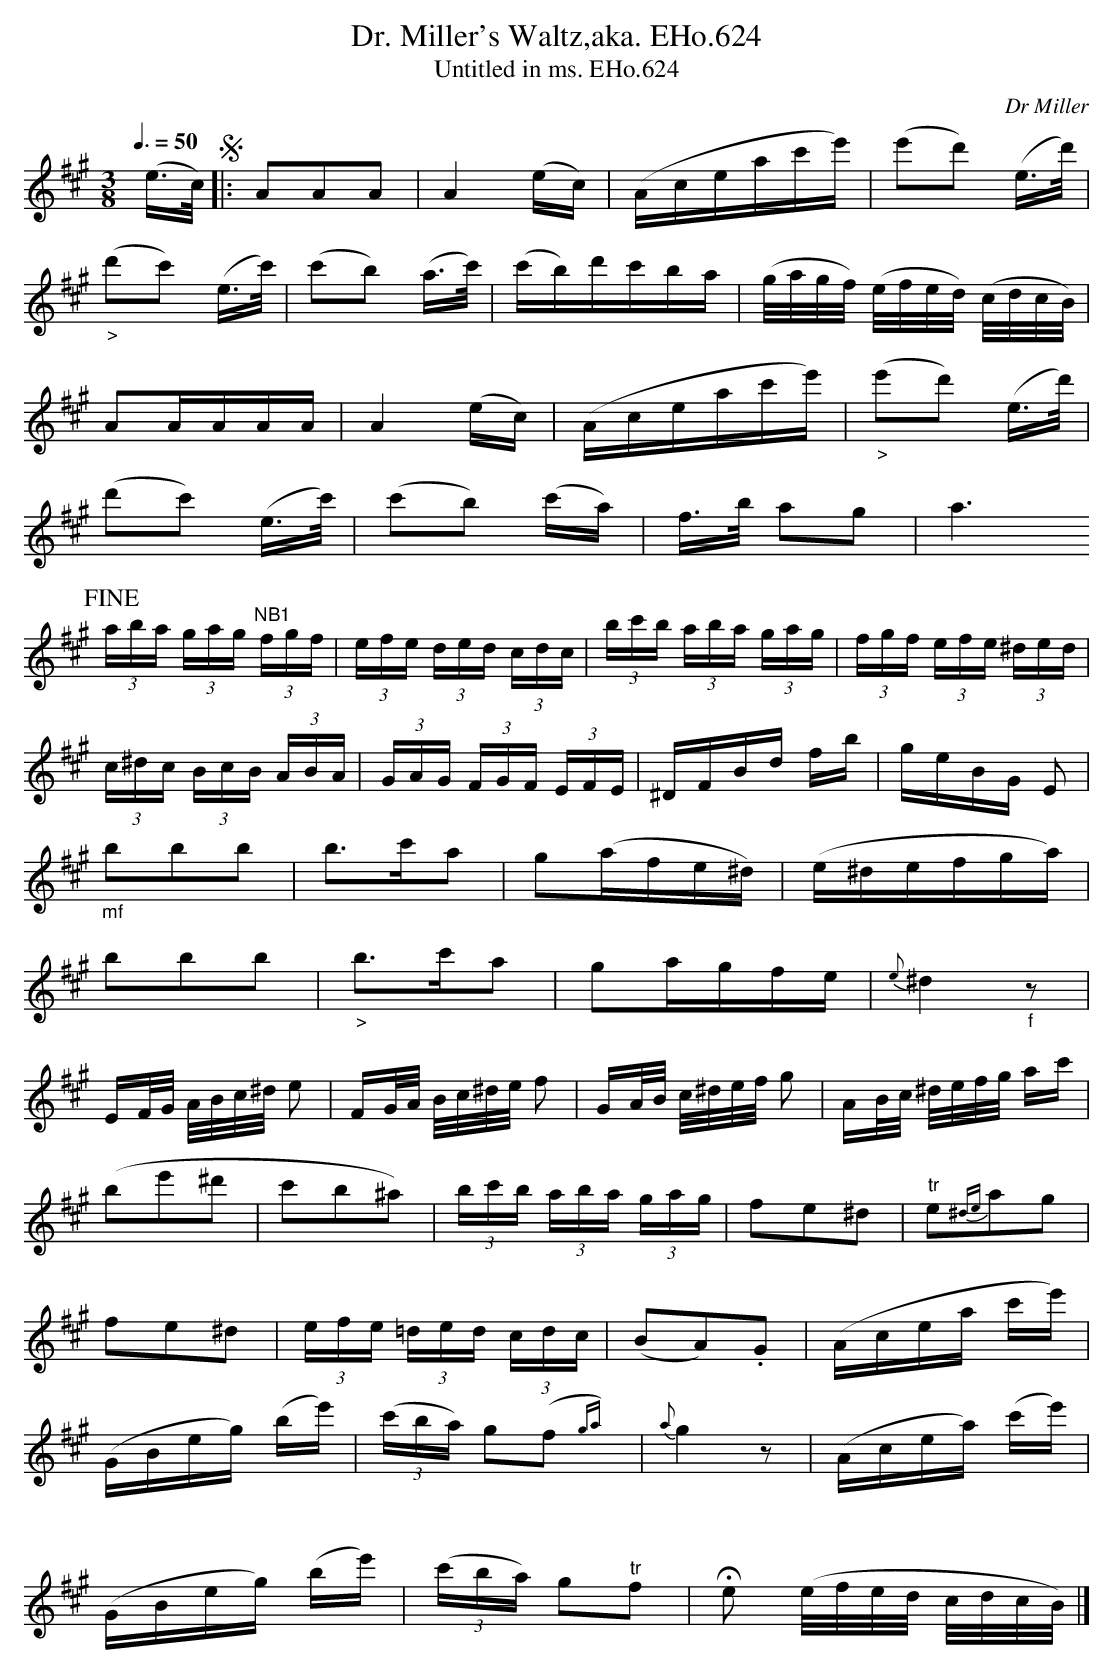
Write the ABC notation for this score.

X:1
T:Dr. Miller's Waltz,aka. EHo.624
T:Untitled in ms. EHo.624
M:3/8
L:1/16
Q:3/8=50
C:Dr Miller
K:A
y(e>c) !segno!|:A2A2A2 | A4 (ec) | (Aceac'e') | (e'2d'2) (e>d') |
"_>"(d'2c'2) (e>c') | (c'2b2) (a>c') | (c'b)d'c'ba | (g/a/g/f/) (e/f/e/d/) (c/d/c/B/) |
A2AAAA | A4(ec) | (Aceac'e') | "_>"(e'2d'2) (e>d') |
(d'2c'2) (e>c') | (c'2b2) (c'a) | f>b a2g2 | a6 !fine!
(3aba (3gag "NB1"(3fgf | (3efe (3ded (3cdc | (3bc'b (3aba (3gag | (3fgf (3efe (3^ded |
(3c^dc (3BcB (3ABA | (3GAG (3FGF (3EFE | ^DFBd fb | geBG E2 |
"_mf"b2b2b2 | b2>c'2a2 | g2(afe^d) | (e^defga) |
b2b2b2 | "_>"b2>c'2a2 | g2agfe | {e}^d4"_f"z2 |
EF/G/ A/B/c/^d/ e2 | FG/A/ B/c/^d/e/ f2 | GA/B/ c/^d/e/f/ g2 | AB/c/ ^d/e/f/g/ ac' |
(b2e'2^d'2 | c'2b2^a2) | (3bc'b (3aba (3gag | f2e2^d2 | "tr"e2{^de}a2g2 |
f2e2^d2 | (3efe (3=ded (3cdc | (B2A2).G2 | (Acea c'e') |
(GBeg) (be') | (3(c'ba) g2(f2{ga})y | {a}g4z2 | (Acea) (c'e') |
(GBeg) (be') | (3(c'ba) g2"tr"f2 | !fermata!e2 (e/f/e/d/ c/d/c/B/) |]
